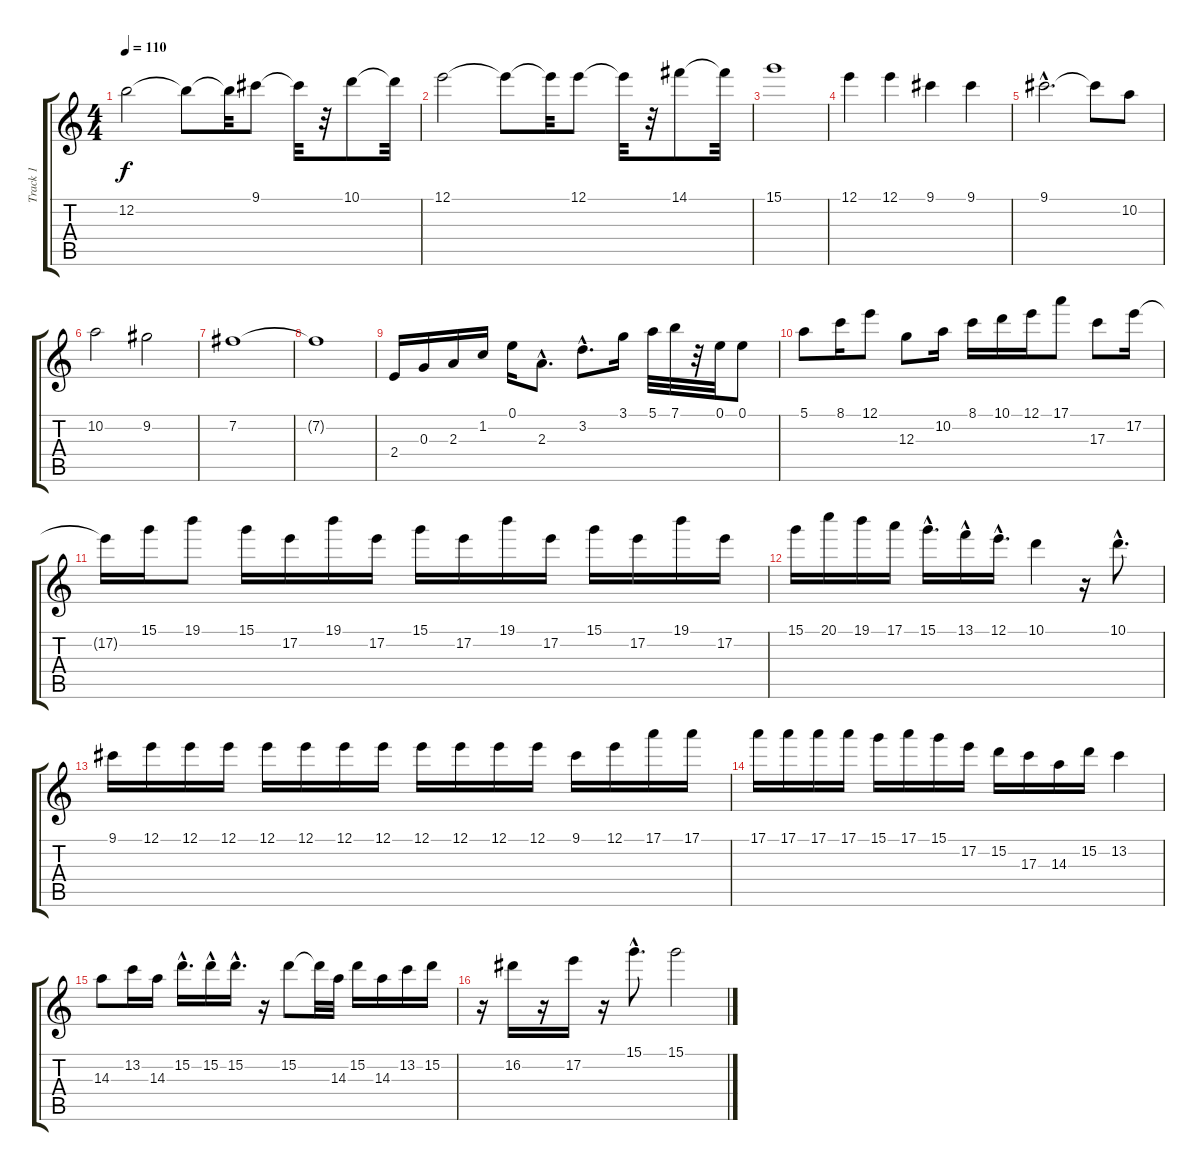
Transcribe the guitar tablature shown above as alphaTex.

\track ("Track 1" "Track 1") {instrument distortionguitar}
\staff {score tabs}
\tuning (E4 B3 G3 D3 A2 E2) {hide}
\ts (4 4)
\tempo 110
\clef g2
\ks c
12.2.2{dy f} 12.2{t}.8 12.2{t}.32 9.1.8 9.1{t}.32 r.32 10.1.8 10.1{t}.32 |
12.1.2 12.1{t}.8 12.1{t}.32 12.1.8 12.1{t}.32 r.32 14.1.8 14.1{t}.32 |
15.1.1 |
12.1.4 12.1.4 9.1.4 9.1.4 |
9.1{hac}.2{d} 9.1{t}.8 10.2.8 |
10.2.2 9.2.2 |
7.2.1 |
7.2{t}.1 |
2.4.16 0.3.16 2.3.16 1.2.16 0.1.16 2.3{hac}.8{d} 3.2{hac}.8{d} 3.1.16 5.1.32 7.1.32 r.32 0.1.32 0.1.8 |
5.1.8 8.1.16 12.1.8 12.3.8 10.2.16 8.1.16 10.1.16 12.1.16 17.1.8 17.3.8 17.2.16 |
17.2{t}.16 15.1.16 19.1.8 15.1.16 17.2.16 19.1.16 17.2.16 15.1.16 17.2.16 19.1.16 17.2.16 15.1.16 17.2.16 19.1.16 17.2.16 |
15.1.16 20.1.16 19.1.16 17.1.16 15.1{hac}.16{d} 13.1{hac}.16 12.1{hac}.16{d} 10.1.4 r.16 10.1{hac}.8{d} |
9.1.16 12.1.16 12.1.16 12.1.16 12.1.16 12.1.16 12.1.16 12.1.16 12.1.16 12.1.16 12.1.16 12.1.16 9.1.16 12.1.16 17.1.16 17.1.16 |
17.1.16 17.1.16 17.1.16 17.1.16 15.1.16 17.1.16 15.1.16 17.2.16 15.2.16 17.3.16 14.3.16 15.2.16 13.2.4 |
14.3.8 13.2.16 14.3.16 15.2{hac}.16{d} 15.2{hac}.16 15.2{hac}.16{d} r.16 15.2.8 15.2{t}.32 14.3.32 15.2.16 14.3.16 13.2.16 15.2.16 |
r.16 16.2.16 r.16 17.2.16 r.16 15.1{hac}.8{d} 15.1.2
